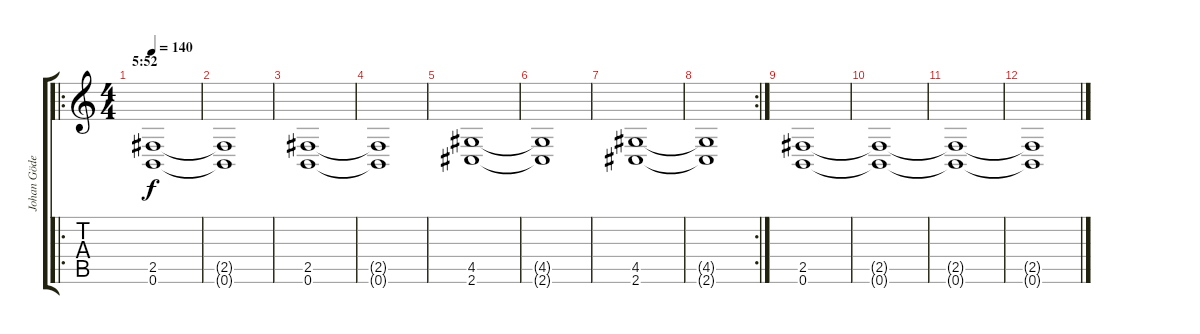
\track ("Johan Göderberg" "Johan Göde") {instrument distortionguitar}
\staff {score tabs}
\tuning (B3 Gb3 D3 A2 E2 B1) {hide}
\ro
\ts (4 4)
\section ("" "5:52")
\tempo 140
\clef g2
\ks c
(2.5 0.6).1{dy f} |
(2.5{t} 0.6{t}).1 |
(2.5 0.6).1 |
(2.5{t} 0.6{t}).1 |
(4.5 2.6).1 |
(4.5{t} 2.6{t}).1 |
(4.5 2.6).1 |
\rc 2
(4.5{t} 2.6{t}).1 |
(2.5 0.6).1{volume 2} |
(2.5{t} 0.6{t}).1 |
(2.5{t} 0.6{t}).1 |
(2.5{t} 0.6{t}).1
